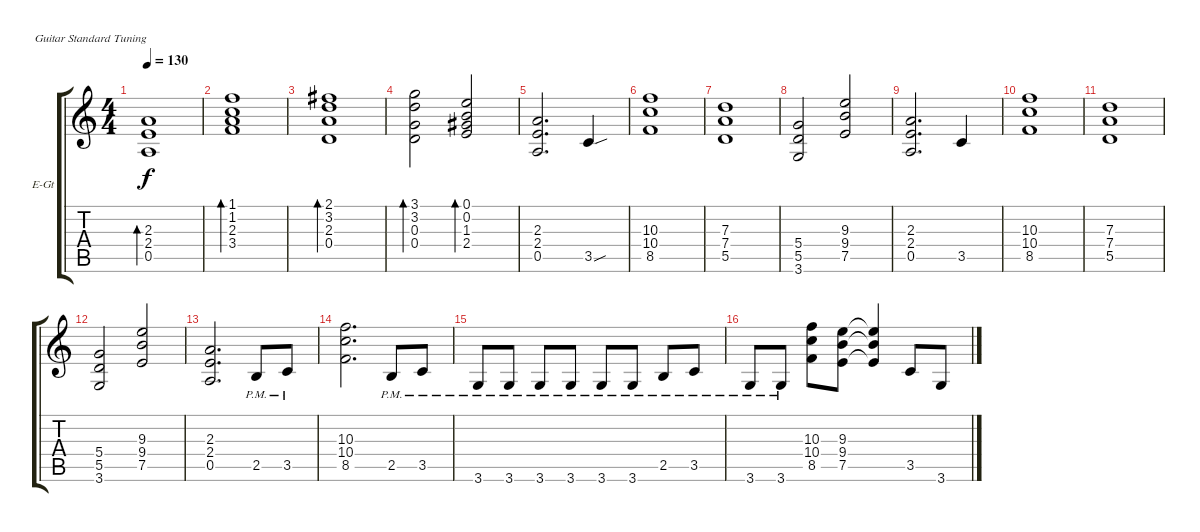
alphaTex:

\defaultSystemsLayout 4
\bracketExtendMode groupsimilarinstruments
\firstSystemTrackNameOrientation horizontal
\otherSystemsTrackNameOrientation horizontal
\track ("Marty Friedman " "E-Gt") {instrument distortionguitar}
\staff {score tabs}
\tuning (E4 B3 G3 D3 A2 E2)
\ts (4 4)
\tempo 130
\clef g2
\ks c
(2.3 2.4 0.5).1{bd 480 dy f} |
(1.1 1.2 2.3 3.4).1{bd 480} |
(2.1 3.2 2.3 0.4).1{bd 480} |
(3.1 3.2 0.3 0.4).2{bd 480} (0.1 0.2 1.3 2.4).2{bd 480} |
(2.3 2.4 0.5).2{d} 3.5{sou}.4 |
(10.3 10.4 8.5).1 |
(7.3 7.4 5.5).1 |
(5.4 5.5 3.6).2 (9.3 9.4 7.5).2 |
(2.3 2.4 0.5).2{d} 3.5.4 |
(10.3 10.4 8.5).1 |
(7.3 7.4 5.5).1 |
(5.4 5.5 3.6).2 (9.3 9.4 7.5).2 |
(2.3 2.4 0.5).2{d} 2.5{pm}.8 3.5{pm}.8 |
(10.3 10.4 8.5).2{d} 2.5{pm}.8 3.5{pm}.8 |
3.6{pm}.8 3.6{pm}.8 3.6{pm}.8 3.6{pm}.8 3.6{pm}.8 3.6{pm}.8 2.5{pm}.8 3.5{pm}.8 |
3.6{pm}.8 3.6{pm}.8 (10.3 10.4 8.5).8 (9.3 9.4 7.5).8 (9.3{t} 9.4{t} 7.5{t}).4 3.5.8 3.6.8
